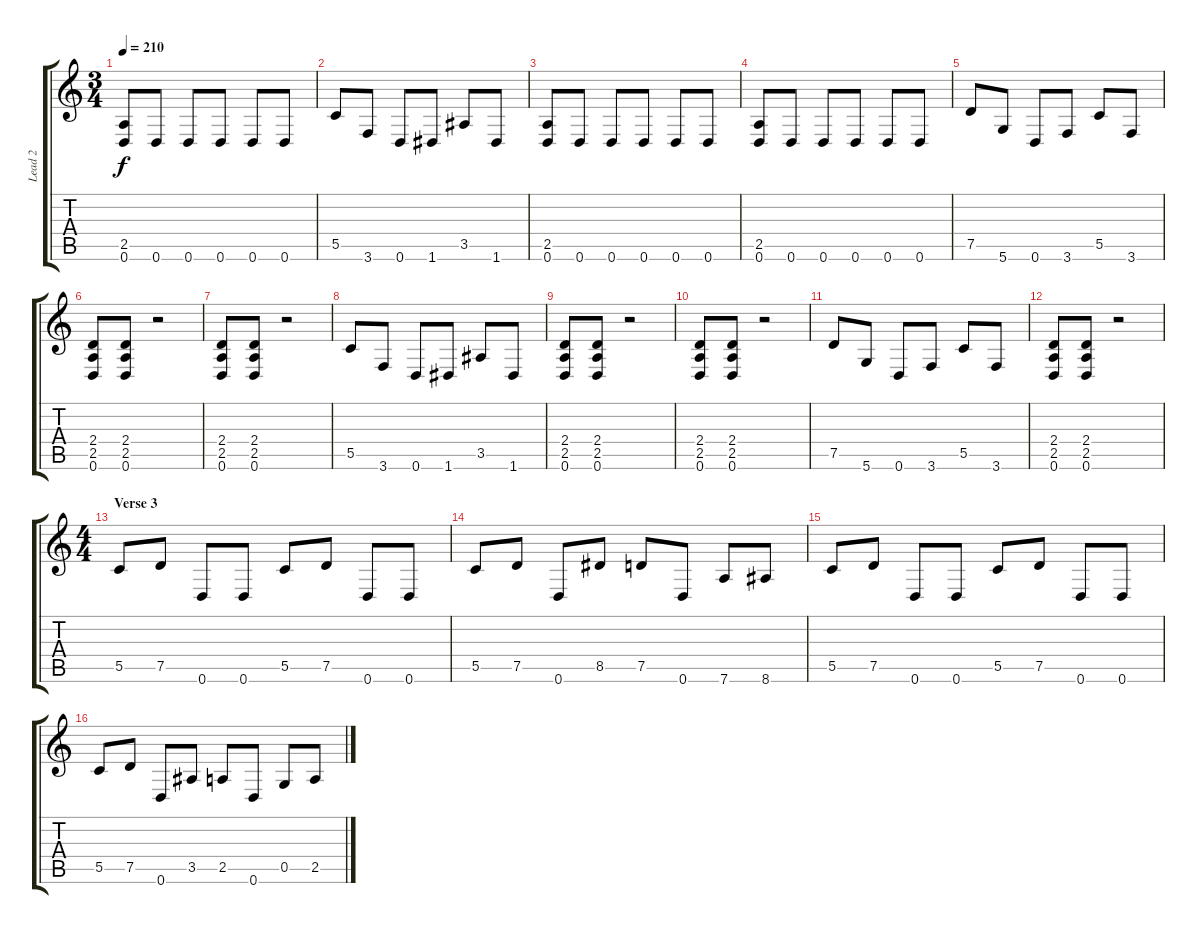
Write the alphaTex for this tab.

\track ("Lead 2" "Lead 2") {instrument overdrivenguitar}
\staff {score tabs}
\tuning (D4 A3 F3 C3 G2 D2) {hide}
\ts (3 4)
\tempo 210
\clef g2
\ks c
(2.5 0.6).8{dy f} 0.6.8 0.6.8 0.6.8 0.6.8 0.6.8 |
5.5.8 3.6.8 0.6.8 1.6.8 3.5.8 1.6.8 |
(2.5 0.6).8 0.6.8 0.6.8 0.6.8 0.6.8 0.6.8 |
(2.5 0.6).8 0.6.8 0.6.8 0.6.8 0.6.8 0.6.8 |
7.5.8 5.6.8 0.6.8 3.6.8 5.5.8 3.6.8 |
(2.4 2.5 0.6).8 (2.4 2.5 0.6).8 r.2 |
(2.4 2.5 0.6).8 (2.4 2.5 0.6).8 r.2 |
5.5.8 3.6.8 0.6.8 1.6.8 3.5.8 1.6.8 |
(2.4 2.5 0.6).8 (2.4 2.5 0.6).8 r.2 |
(2.4 2.5 0.6).8 (2.4 2.5 0.6).8 r.2 |
7.5.8 5.6.8 0.6.8 3.6.8 5.5.8 3.6.8 |
(2.4 2.5 0.6).8 (2.4 2.5 0.6).8 r.2 |
\ts (4 4)
\section ("" "Verse 3")
5.5.8 7.5.8 0.6.8 0.6.8 5.5.8 7.5.8 0.6.8 0.6.8 |
5.5.8 7.5.8 0.6.8 8.5.8 7.5.8 0.6.8 7.6.8 8.6.8 |
5.5.8 7.5.8 0.6.8 0.6.8 5.5.8 7.5.8 0.6.8 0.6.8 |
5.5.8 7.5.8 0.6.8 3.5.8 2.5.8 0.6.8 0.5.8 2.5.8
